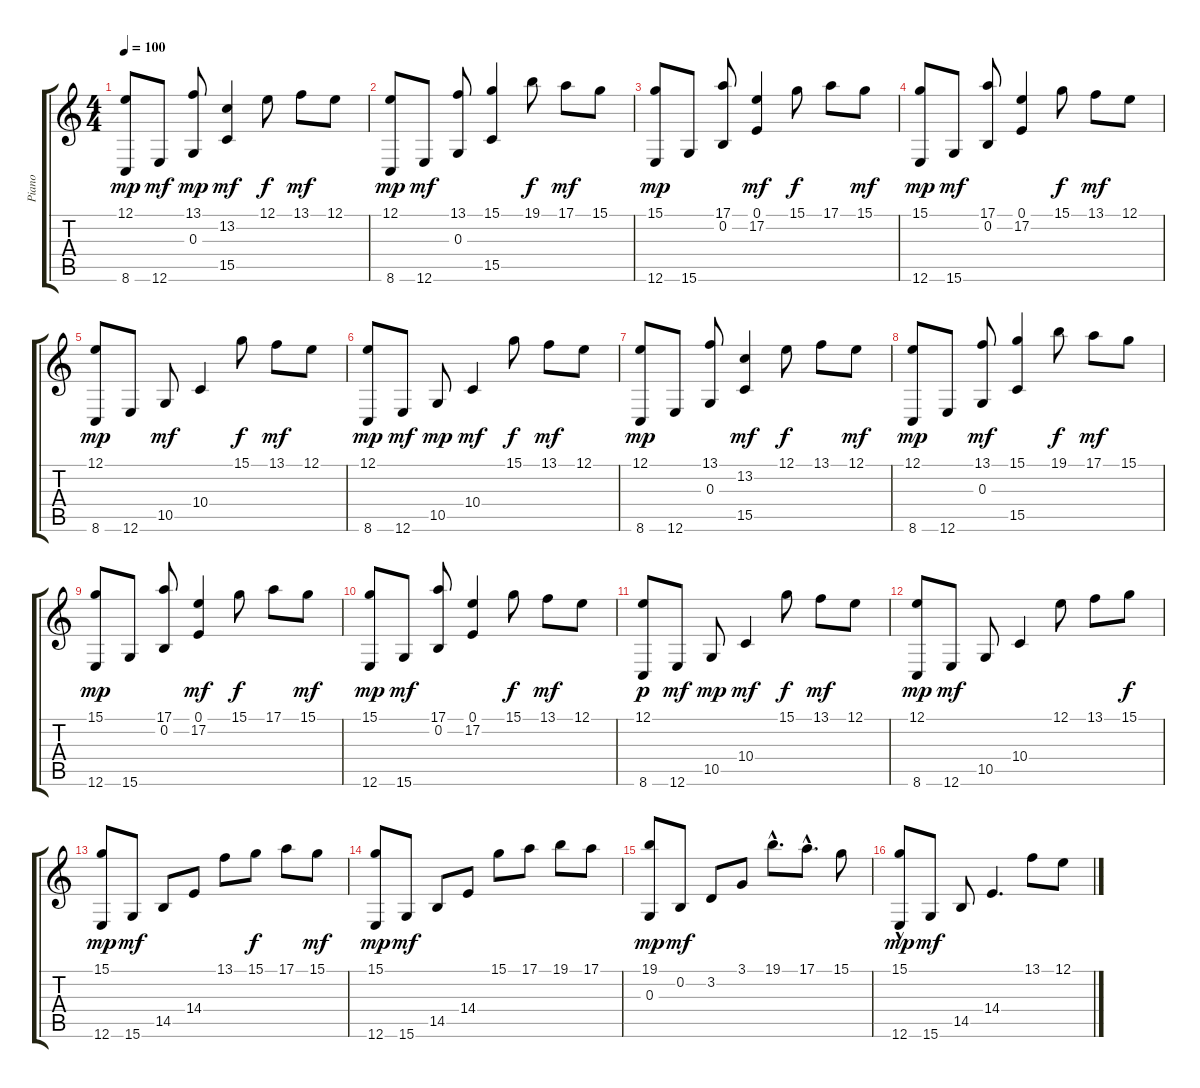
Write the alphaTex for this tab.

\track ("Piano" "Piano") {instrument acousticgrandpiano}
\staff {score tabs}
\tuning (E4 B3 G3 D3 A2 E2) {hide}
\ts (4 4)
\tempo 100
\clef g2
\ks c
(12.1 8.6).8{dy mp} 12.6.8{dy mf} (13.1 0.3).8{dy mp} (13.2 15.5).4{dy mf} 12.1.8{dy f} 13.1.8{dy mf} 12.1.8 |
(12.1 8.6).8{dy mp} 12.6.8{dy mf} (13.1 0.3).8 (15.1 15.5).4 19.1.8{dy f} 17.1.8{dy mf} 15.1.8 |
(15.1 12.6).8{dy mp} 15.6.8 (17.1 0.2).8 (0.1 17.2).4{dy mf} 15.1.8{dy f} 17.1.8 15.1.8{dy mf} |
(15.1 12.6).8{dy mp} 15.6.8{dy mf} (17.1 0.2).8 (0.1 17.2).4 15.1.8{dy f} 13.1.8{dy mf} 12.1.8 |
(12.1 8.6).8{dy mp} 12.6.8 10.5.8{dy mf} 10.4.4 15.1.8{dy f} 13.1.8{dy mf} 12.1.8 |
(12.1 8.6).8{dy mp} 12.6.8{dy mf} 10.5.8{dy mp} 10.4.4{dy mf} 15.1.8{dy f} 13.1.8{dy mf} 12.1.8 |
(12.1 8.6).8{dy mp} 12.6.8 (13.1 0.3).8 (13.2 15.5).4{dy mf} 12.1.8{dy f} 13.1.8 12.1.8{dy mf} |
(12.1 8.6).8{dy mp} 12.6.8 (13.1 0.3).8{dy mf} (15.1 15.5).4 19.1.8{dy f} 17.1.8{dy mf} 15.1.8 |
(15.1 12.6).8{dy mp} 15.6.8 (17.1 0.2).8 (0.1 17.2).4{dy mf} 15.1.8{dy f} 17.1.8 15.1.8{dy mf} |
(15.1 12.6).8{dy mp} 15.6.8{dy mf} (17.1 0.2).8 (0.1 17.2).4 15.1.8{dy f} 13.1.8{dy mf} 12.1.8 |
(12.1 8.6).8{dy p} 12.6.8{dy mf} 10.5.8{dy mp} 10.4.4{dy mf} 15.1.8{dy f} 13.1.8{dy mf} 12.1.8 |
(12.1 8.6).8{dy mp} 12.6.8{dy mf} 10.5.8 10.4.4 12.1.8 13.1.8 15.1.8{dy f} |
(15.1 12.6).8{dy mp} 15.6.8{dy mf} 14.5.8 14.4.8 13.1.8 15.1.8{dy f} 17.1.8 15.1.8{dy mf} |
(15.1 12.6).8{dy mp} 15.6.8{dy mf} 14.5.8 14.4.8 15.1.8 17.1.8 19.1.8 17.1.8 |
(19.1 0.3).8{dy mp} 0.2.8{dy mf} 3.2.8 3.1.8 19.1{hac}.8{d} 17.1{hac}.8{d} 15.1.8 |
(15.1{hac} 12.6).8{dy mp} 15.6.8{dy mf} 14.5.8 14.4.4{d} 13.1.8 12.1.8
